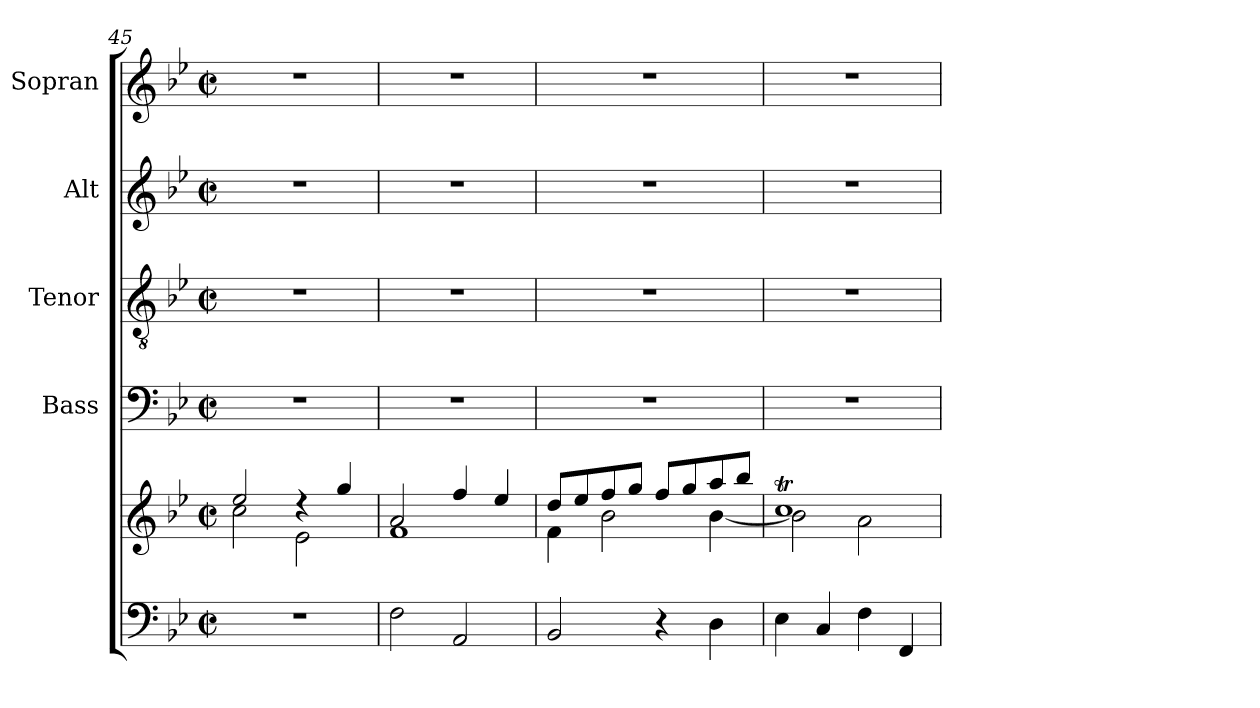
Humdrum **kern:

**kern	**kern	**kern	**kern	**kern	**kern
*part5	*part5	*part4	*part3	*part2	*part1
*staff6	*staff5	*staff4	*staff3	*staff2	*staff1
*	*	*I"Bass	*I"Tenor	*I"Alt	*I"Sopran
*	*	*I'B.	*I'T.	*I'A.	*I'S.
!!LO:LB:g=z
*clefF4	*clefG2	*clefF4	*clefGv2	*clefG2	*clefG2
*k[b-e-]	*k[b-e-]	*k[b-e-]	*k[b-e-]	*k[b-e-]	*k[b-e-]
*B-:	*B-:	*B-:	*B-:	*B-:	*B-:
*M2/2	*M2/2	*M2/2	*M2/2	*M2/2	*M2/2
*met(c|)	*met(c|)	*met(c|)	*met(c|)	*met(c|)	*met(c|)
=45	=45	=45	=45	=45	=45
*	*^	*	*	*	*
1r	2ee-/	2cc\	1r	1r	1r	1r
.	4rdd	2e-\	.	.	.	.
.	4gg/	.	.	.	.	.
=46	=46	=46	=46	=46	=46	=46
2F\	2a/	1f	1r	1r	1r	1r
2AA/	4ff/	.	.	.	.	.
.	4ee-/	.	.	.	.	.
=47	=47	=47	=47	=47	=47	=47
2BB-/	8dd/L	4f\	1r	1r	1r	1r
.	8ee-/	.	.	.	.	.
.	8ff/	2b-\	.	.	.	.
.	8gg/J	.	.	.	.	.
4r	8ff/L	.	.	.	.	.
.	8gg/	.	.	.	.	.
4D\	8aa/	[<4b-\	.	.	.	.
.	8bb-/J	.	.	.	.	.
=48	=48	=48	=48	=48	=48	=48
4E-\	1ccT	2b-\]	1r	1r	1r	1r
4C/	.	.	.	.	.	.
4F\	.	2a\	.	.	.	.
4FF/	.	.	.	.	.	.
*	*v	*v	*	*	*	*
=	=	=	=	=	=
*-	*-	*-	*-	*-	*-
